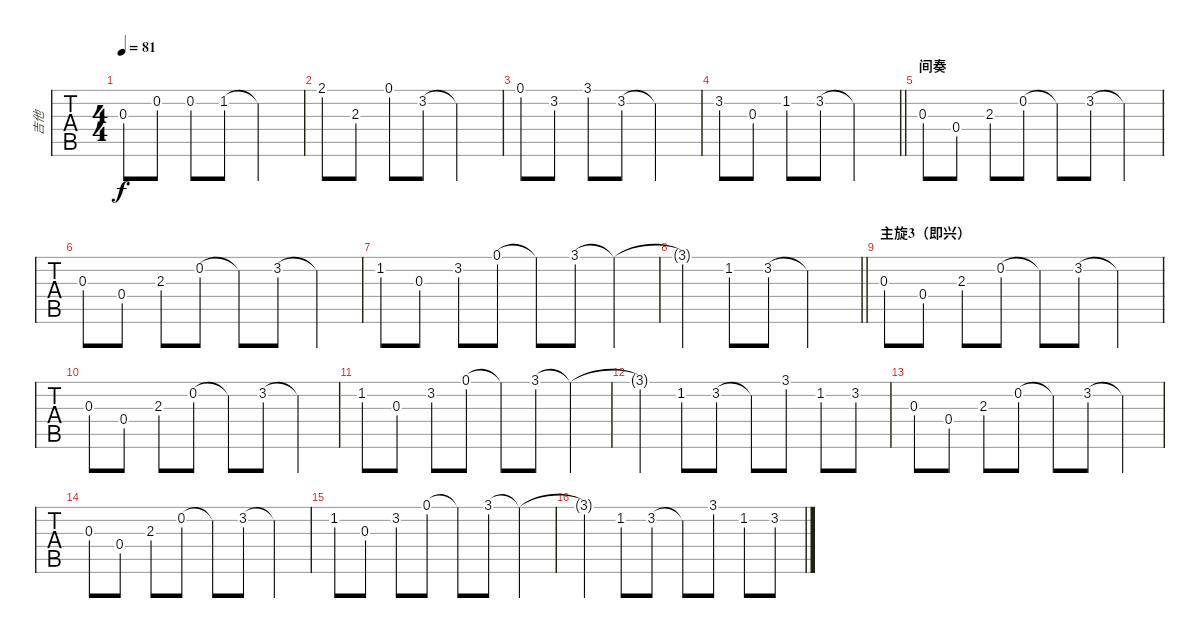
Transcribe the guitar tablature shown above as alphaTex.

\track ("吉他" "吉他") {instrument electricguitarmuted}
\staff {tabs}
\tuning (E4 B3 G3 D3 A2 E2) {hide}
\ts (4 4)
\tempo 81
\clef g2
\ks g
0.3.8{dy f} 0.2.8 0.2.8 1.2.8 1.2{t}.2 |
2.1.8 2.3.8 0.1.8 3.2.8 3.2{t}.2 |
0.1.8 3.2.8 3.1.8 3.2.8 3.2{t}.2 |
\barLineRight lightlight
3.2.8 0.3.8 1.2.8 3.2.8 3.2{t}.2 |
\section ("" "间奏")
0.3.8 0.4.8 2.3.8 0.2.8 0.2{t}.8 3.2.8 3.2{t}.4 |
0.3.8 0.4.8 2.3.8 0.2.8 0.2{t}.8 3.2.8 3.2{t}.4 |
1.2.8 0.3.8 3.2.8 0.1.8 0.1{t}.8 3.1.8 3.1{t}.4 |
\barLineRight lightlight
3.1{t}.4 1.2.8 3.2.8 3.2{t}.2 |
\section ("" "主旋3（即兴）")
0.3.8 0.4.8 2.3.8 0.2.8 0.2{t}.8 3.2.8 3.2{t}.4 |
0.3.8 0.4.8 2.3.8 0.2.8 0.2{t}.8 3.2.8 3.2{t}.4 |
1.2.8 0.3.8 3.2.8 0.1.8 0.1{t}.8 3.1.8 3.1{t}.4 |
3.1{t}.4 1.2.8 3.2.8 3.2{t}.8 3.1.8 1.2.8 3.2.8 |
0.3.8 0.4.8 2.3.8 0.2.8 0.2{t}.8 3.2.8 3.2{t}.4 |
0.3.8 0.4.8 2.3.8 0.2.8 0.2{t}.8 3.2.8 3.2{t}.4 |
1.2.8 0.3.8 3.2.8 0.1.8 0.1{t}.8 3.1.8 3.1{t}.4 |
3.1{t}.4 1.2.8 3.2.8 3.2{t}.8 3.1.8 1.2.8 3.2.8
